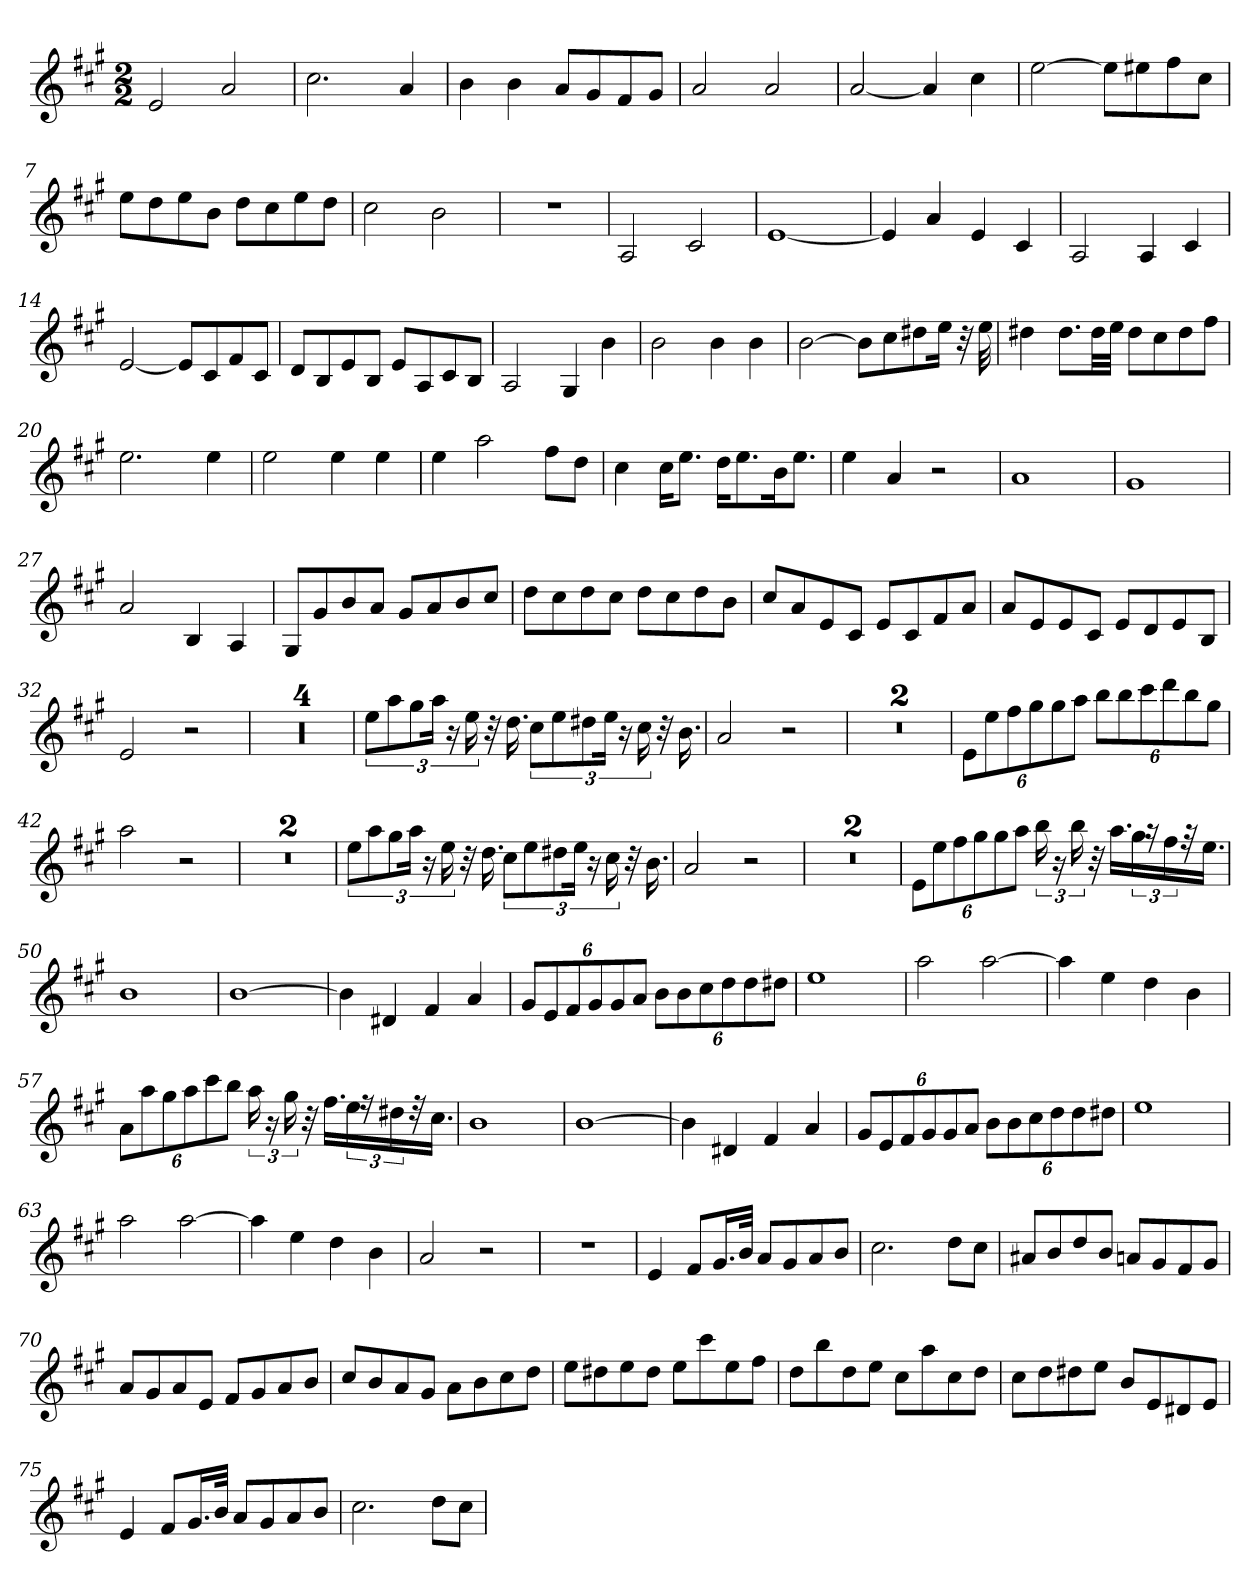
**kern
*part1
*staff1
*clefG2
*k[f#c#g#]
*A:
*M2/2
=1
2e
2a
=2
2.cc#
4a
=3
4b
4b
8a/L
8g#/
8f#/
8g#/J
=4
2a
2a
=5
[2a
4a]
4cc#
=6
[2ee
8ee\L]
8ee#X\
8ff#\
8cc#\J
=7
8ee\L
8dd\
8ee\
8b\J
8dd\L
8cc#\
8ee\
8dd\J
=8
2cc#
2b
=9
1r
=10
2A
2c#
=11
[1e
=12
4e]
4a
4e
4c#
=13
2A
4A
4c#
=14
[2e
8e/L]
8c#/
8f#/
8c#/J
=15
8d/L
8B/
8e/
8B/J
8e/L
8A/
8c#/
8B/J
=16
2A
4G#
4b
=17
2b
4b
4b
=18
[2b
8b\L]
8cc#\
8dd#X\
16ee\Jk
32r
32ee
=19
4dd#X
8.dd#\L
32dd#\LL
32ee\JJJ
8dd#\L
8cc#\
8dd#\
8ff#\J
=20
2.ee
4ee
=21
2ee
4ee
4ee
=22
4ee
2aa
8ff#\L
8dd\J
=23
4cc#
16cc#\KL
8.ee\J
16dd\KL
8.ee\
16b\K
8.ee\J
=24
4ee
4a
2r
=25
1a
=26
1g#
=27
2a
4B
4A
=28
8G#/L
8g#/
8b/
8a/J
8g#/L
8a/
8b/
8cc#/J
=29
8dd\L
8cc#\
8dd\
8cc#\J
8dd\L
8cc#\
8dd\
8b\J
=30
8cc#/L
8a/
8e/
8c#/J
8e/L
8c#/
8f#/
8a/J
=31
8a/L
8e/
8e/
8c#/J
8e/L
8d/
8e/
8B/J
=32
2e
2r
=33
1r
=34
1r
=35
1r
=36
1r
=37
12ee\L
12aa\
12gg#\
24aa\Jk
24r
24ee
32r
16.dd
12cc#\L
12ee\
12dd#X\
24ee\Jk
24r
24cc#
32r
16.b
=38
2a
2r
=39
1r
=40
1r
=41
12e\L
12ee\
12ff#\
12gg#\
12gg#\
12aa\J
12bb\L
12bb\
12ccc#\
12ddd\
12bb\
12gg#\J
=42
2aa
2r
=43
1r
=44
1r
=45
12ee\L
12aa\
12gg#\
24aa\Jk
24r
24ee
32r
16.dd
12cc#\L
12ee\
12dd#X\
24ee\Jk
24r
24cc#
32r
16.b
=46
2a
2r
=47
1r
=48
1r
=49
12e\L
12ee\
12ff#\
12gg#\
12gg#\
12aa\J
24bb
24r
24bb
32r
16.aa\LL
24gg#\JJ
24r
24ff#
32r
16.ee
=50
1b
=51
[1b
=52
4b]
4d#X
4f#
4a
=53
12g#/L
12e/
12f#/
12g#/
12g#/
12a/J
12b\L
12b\
12cc#\
12dd\
12dd\
12dd#X\J
=54
1ee
=55
2aa
[2aa
=56
4aa]
4ee
4dd
4b
=57
12a\L
12aa\
12gg#\
12aa\
12ccc#\
12bb\J
24aa
24r
24gg#
32r
16.ff#\LL
24ee\JJ
24r
24dd#X
32r
16.cc#
=58
1b
=59
[1b
=60
4b]
4d#X
4f#
4a
=61
12g#/L
12e/
12f#/
12g#/
12g#/
12a/J
12b\L
12b\
12cc#\
12dd\
12dd\
12dd#X\J
=62
1ee
=63
2aa
[2aa
=64
4aa]
4ee
4dd
4b
=65
2a
2r
=66
1r
=67
4e
8f#/L
16.g#/L
32b/JJk
8a/L
8g#/
8a/
8b/J
=68
2.cc#
8dd\L
8cc#\J
=69
8a#X/L
8b/
8dd/
8b/J
8an/L
8g#/
8f#/
8g#/J
=70
8a/L
8g#/
8a/
8e/J
8f#/L
8g#/
8a/
8b/J
=71
8cc#/L
8b/
8a/
8g#/J
8a\L
8b\
8cc#\
8dd\J
=72
8ee\L
8dd#X\
8ee\
8dd#\J
8ee\L
8ccc#\
8ee\
8ff#\J
=73
8dd\L
8bb\
8dd\
8ee\J
8cc#\L
8aa\
8cc#\
8dd\J
=74
8cc#\L
8dd\
8dd#X\
8ee\J
8b/L
8e/
8d#X/
8e/J
=75
4e
8f#/L
16.g#/L
32b/JJk
8a/L
8g#/
8a/
8b/J
=76
2.cc#
8dd\L
8cc#\J
=
*-
